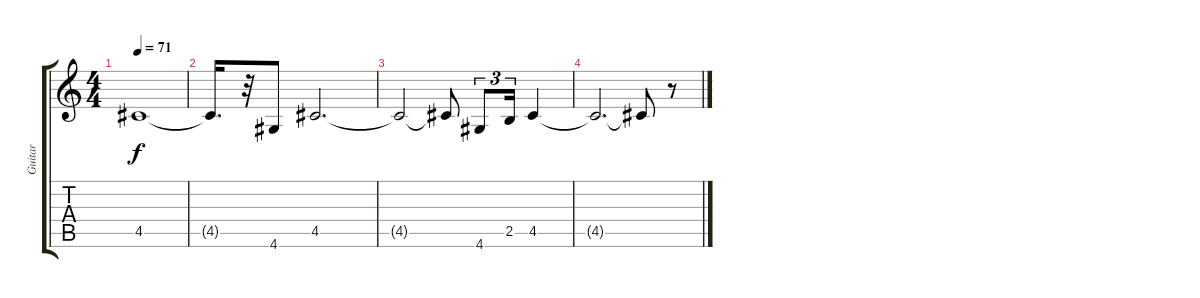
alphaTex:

\track ("Guitar" "Guitar") {instrument electricguitarmuted}
\staff {score tabs}
\tuning (E4 B3 G3 D3 A2 E2) {hide}
\ts (4 4)
\tempo 71
\clef g2
\ks c
4.5{t}.1{dy f} |
4.5{t}.16{d} r.32 4.6.8 4.5.2{d} |
4.5{t}.2 4.5{t}.8 4.6.8{tu (3 2)} 2.5.16{tu (3 2)} 4.5.4 |
4.5{t}.2{d} 4.5{t}.8 r.8
